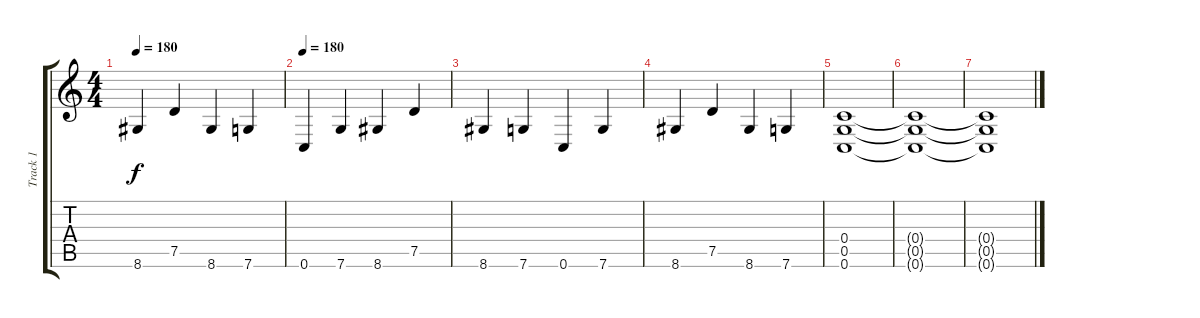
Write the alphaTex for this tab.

\track ("Track 1" "Track 1") {instrument distortionguitar}
\staff {score tabs}
\tuning (D4 A3 F3 C3 G2 C2) {hide}
\ts (4 4)
\tempo 180
\clef g2
\ks c
8.6.4{dy f} 7.5.4 8.6.4 7.6.4 |
\tempo 180
0.6.4 7.6.4 8.6.4 7.5.4 |
8.6.4 7.6.4 0.6.4 7.6.4 |
8.6.4 7.5.4 8.6.4 7.6.4 |
(0.4 0.5 0.6).1 |
(0.4{t} 0.5{t} 0.6{t}).1 |
(0.4{t} 0.5{t} 0.6{t}).1
